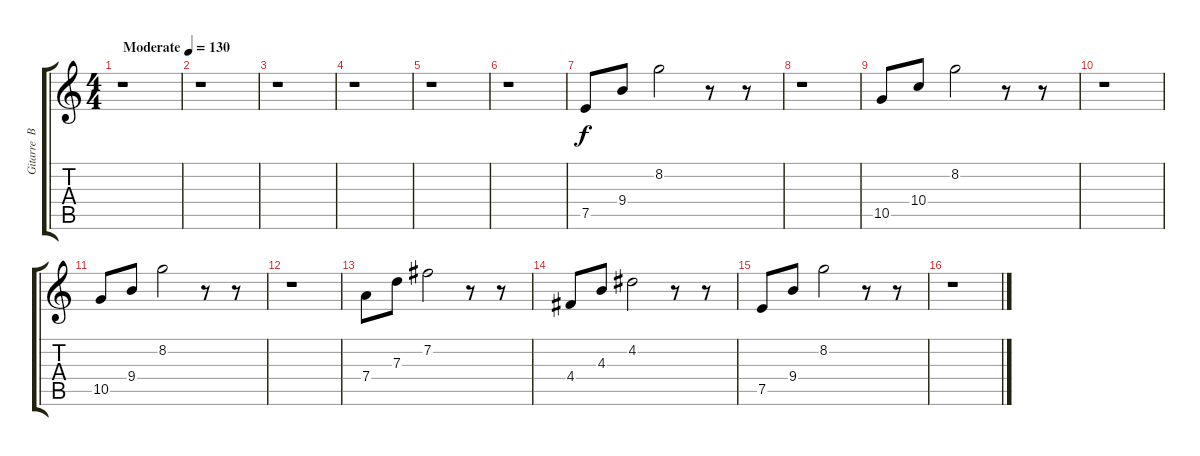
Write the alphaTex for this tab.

\track ("Gitarre  Breiti" "Gitarre  B") {instrument electricguitarclean}
\staff {score tabs}
\tuning (E4 B3 G3 D3 A2 E2) {hide}
\ts (4 4)
\tempo (130 "Moderate")
\clef g2
\ks c
r.1{dy f instrument electricguitarclean} |
r.1 |
r.1 |
r.1 |
r.1 |
r.1 |
7.5.8 9.4.8 8.2.2 r.8 r.8 |
r.1 |
10.5.8 10.4.8 8.2.2 r.8 r.8 |
r.1 |
10.5.8 9.4.8 8.2.2 r.8 r.8 |
r.1 |
7.4.8 7.3.8 7.2.2 r.8 r.8 |
4.4.8 4.3.8 4.2.2 r.8 r.8 |
7.5.8 9.4.8 8.2.2 r.8 r.8 |
r.1
